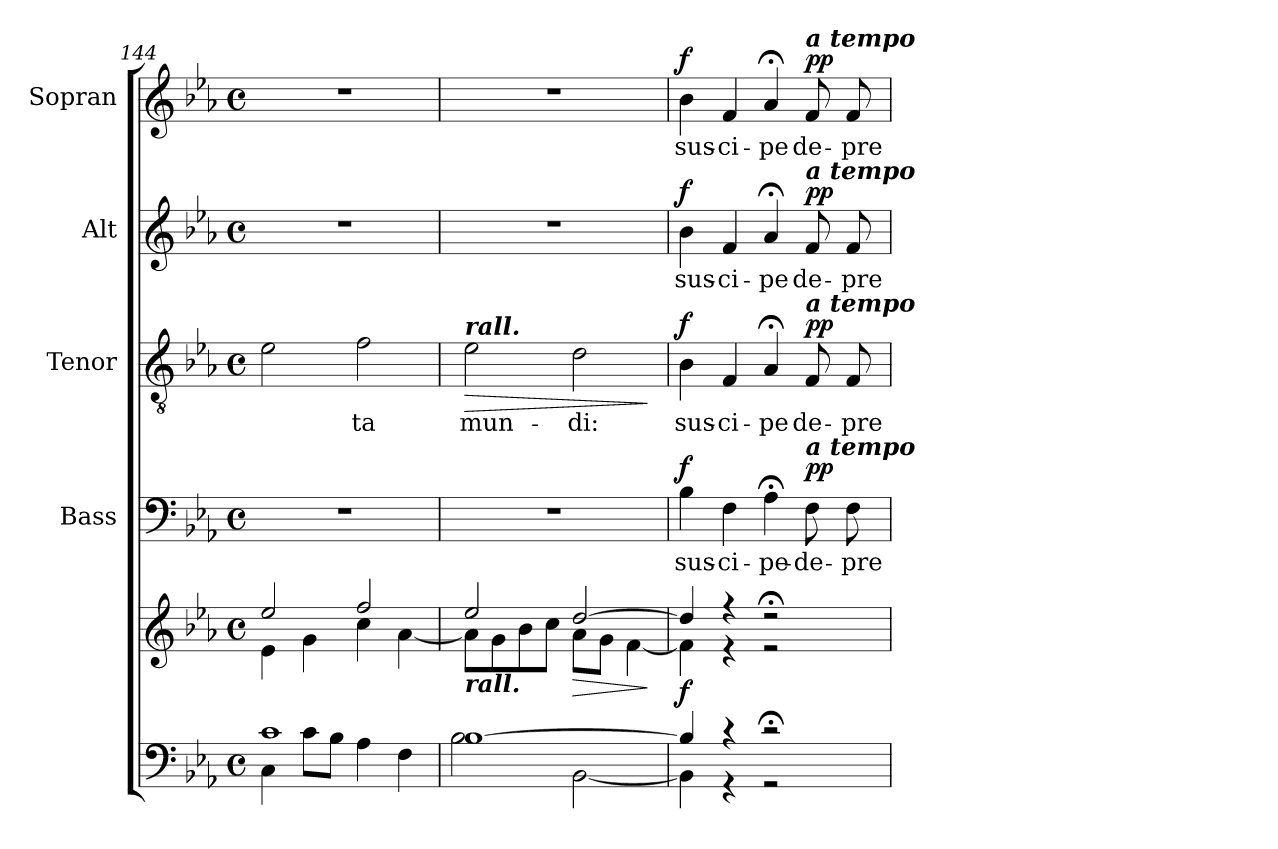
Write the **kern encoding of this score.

**kern	**kern	**dynam	**kern	**text	**dynam	**kern	**text	**dynam	**kern	**text	**dynam	**kern	**text	**dynam
*part5	*part5	*part5	*part4	*part4	*part4	*part3	*part3	*part3	*part2	*part2	*part2	*part1	*part1	*part1
*staff6	*staff5	*staff5/6	*staff4	*staff4	*staff4	*staff3	*staff3	*staff3	*staff2	*staff2	*staff2	*staff1	*staff1	*staff1
*	*	*	*I"Bass	*	*	*I"Tenor	*	*	*I"Alt	*	*	*I"Sopran	*	*
*	*	*	*I'B.	*	*	*I'T.	*	*	*I'A.	*	*	*I'S.	*	*
*clefF4	*clefG2	*	*clefF4	*	*	*clefGv2	*	*	*clefG2	*	*	*clefG2	*	*
*k[b-e-a-]	*k[b-e-a-]	*	*k[b-e-a-]	*	*	*k[b-e-a-]	*	*	*k[b-e-a-]	*	*	*k[b-e-a-]	*	*
*E-:	*E-:	*	*E-:	*	*	*E-:	*	*	*E-:	*	*	*E-:	*	*
*M4/4	*M4/4	*	*M4/4	*	*	*M4/4	*	*	*M4/4	*	*	*M4/4	*	*
*met(c)	*met(c)	*	*met(c)	*	*	*met(c)	*	*	*met(c)	*	*	*met(c)	*	*
=144	=144	=144	=144	=144	=144	=144	=144	=144	=144	=144	=144	=144	=144	=144
*^	*^	*	*	*	*	*	*	*	*	*	*	*	*	*
1c	4C\	2ee-/	4e-\	.	1r	.	.	2e-\	.	.	1r	.	.	1r	.	.
.	8c\L	.	4g\	.	.	.	.	.	.	.	.	.	.	.	.	.
.	8B-\J	.	.	.	.	.	.	.	.	.	.	.	.	.	.	.
!	!	!	!	!	!	!	!	!	!LO:LY:b	!	!	!	!	!	!	!
.	4A-\	2ff/	4cc\	.	.	.	.	2f\	-ta	.	.	.	.	.	.	.
.	4F\	.	[<4a-\	.	.	.	.	.	.	.	.	.	.	.	.	.
=145	=145	=145	=145	=145	=145	=145	=145	=145	=145	=145	=145	=145	=145	=145	=145	=145
!	!	!	!	!	!	!	!	!LO:TX:a:Bi:t=rall.	!	!	!	!	!	!	!	!
!	!	!LO:TX:b:Bi:t=rall.	!	!	!	!	!	!	!	!	!	!	!	!	!	!
!	!	!	!	!	!	!	!	!	!LO:LY:b	!LO:HP:b	!	!	!	!	!	!
[>1B-	2B-\	2ee-/	8a-\L]	.	1r	.	.	2e-\	mun-	>	1r	.	.	1r	.	.
.	.	.	8g\	.	.	.	.	.	.	.	.	.	.	.	.	.
.	.	.	8b-\	.	.	.	.	.	.	.	.	.	.	.	.	.
.	.	.	8cc\J	.	.	.	.	.	.	.	.	.	.	.	.	.
!	!	!	!	!LO:HP:b	!	!	!	!	!LO:LY:b	!	!	!	!	!	!	!
.	[<2BB-\	[>2dd/	8a-\L	>	.	.	.	2d\	-di:	.	.	.	.	.	.	.
.	.	.	8g\J	.	.	.	.	.	.	.	.	.	.	.	.	.
.	.	.	[<4f\	.	.	.	.	.	.	.	.	.	.	.	.	.
*v	*v	*	*	*	*	*	*	*	*	*	*	*	*	*	*	*
*	*v	*v	*	*	*	*	*	*	*	*	*	*	*	*	*
.	.	]	.	.	.	.	.	]	.	.	.	.	.	.
!!LO:LB:g=z
=146	=146	=146	=146	=146	=146	=146	=146	=146	=146	=146	=146	=146	=146	=146
*^	*^	*	*	*	*	*	*	*	*	*	*	*	*	*
!	!	!	!	!LO:DY:b	!	!LO:LY:b	!LO:DY:a	!	!LO:LY:b	!LO:DY:a	!	!LO:LY:b	!LO:DY:a	!	!LO:LY:b	!LO:DY:a
4B-/]	4BB-\]	4dd/]	4f\]	f	4B-\	sus-	f	4B-\	sus-	f	4b-\	sus-	f	4b-\	sus-	f
!	!	!	!	!	!	!LO:LY:b	!	!	!LO:LY:b	!	!	!LO:LY:b	!	!	!LO:LY:b	!
4r	4r	4r	4r	.	4F\	-ci-	.	4F/	-ci-	.	4f/	-ci-	.	4f/	-ci-	.
!	!	!	!	!	!	!LO:LY:b	!	!	!LO:LY:b	!	!	!LO:LY:b	!	!	!LO:LY:b	!
2r;<	2r	2r;<	2r	.	4A-;<\	-pe-	.	4A-;</	-pe	.	4a-;</	-pe	.	4a-;</	-pe	.
!	!	!	!	!	!	!	!	!	!	!	!	!	!	!LO:TX:a:Bi:t=a tempo	!	!
!	!	!	!	!	!	!	!	!	!	!	!LO:TX:a:Bi:t=a tempo	!	!	!	!	!
!	!	!	!	!	!	!	!	!LO:TX:a:Bi:t=a tempo	!	!	!	!	!	!	!	!
!	!	!	!	!	!LO:TX:a:Bi:t=a tempo	!	!	!	!	!	!	!	!	!	!	!
!	!	!	!	!	!	!LO:LY:b	!LO:DY:a	!	!LO:LY:b	!LO:DY:a	!	!LO:LY:b	!LO:DY:a	!	!LO:LY:b	!LO:DY:a
.	.	.	.	.	8F\	-de-	pp	8F/	de-	pp	8f/	de-	pp	8f/	de-	pp
!	!	!	!	!	!	!LO:LY:b	!	!	!LO:LY:b	!	!	!LO:LY:b	!	!	!LO:LY:b	!
.	.	.	.	.	8F\	-pre-	.	8F/	-pre-	.	8f/	-pre-	.	8f/	-pre-	.
*v	*v	*	*	*	*	*	*	*	*	*	*	*	*	*	*	*
*	*v	*v	*	*	*	*	*	*	*	*	*	*	*	*	*
=	=	=	=	=	=	=	=	=	=	=	=	=	=	=
*-	*-	*-	*-	*-	*-	*-	*-	*-	*-	*-	*-	*-	*-	*-
